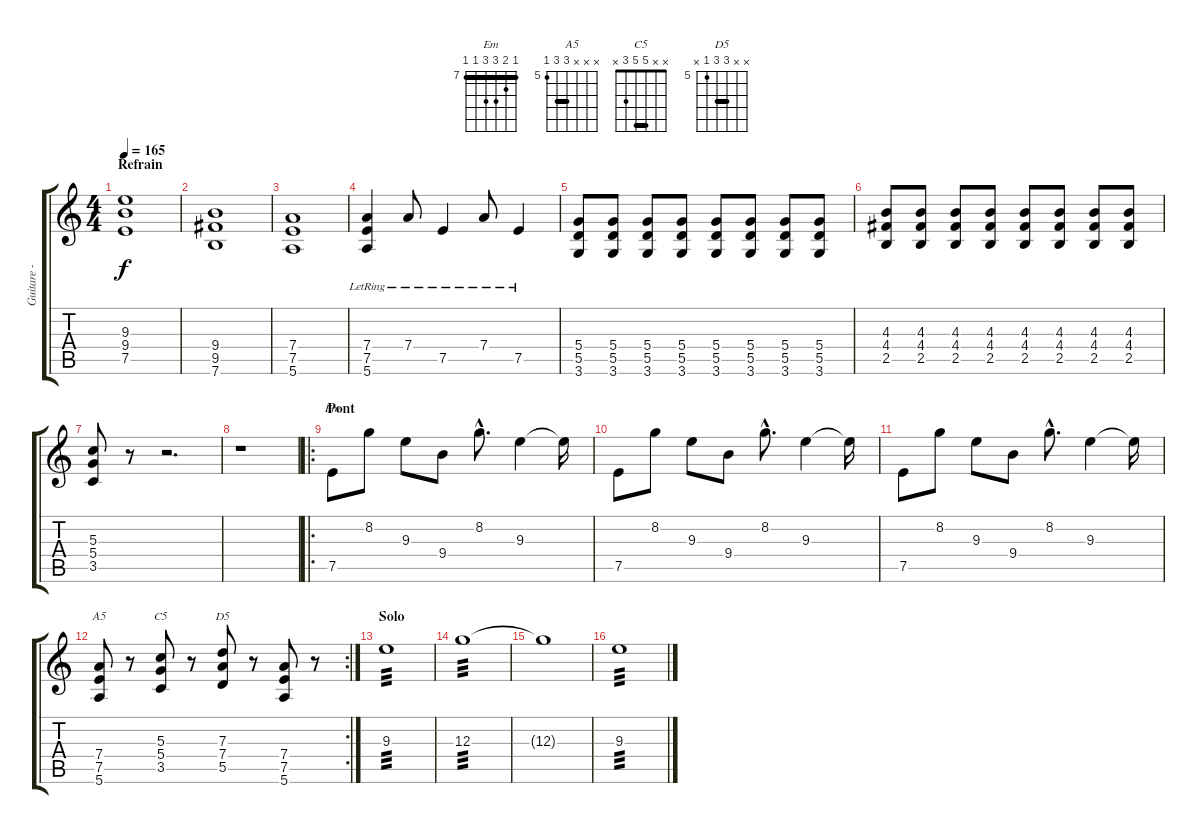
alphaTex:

\track ("Guitare - Bozo" "Guitare - ") {instrument electricguitarclean}
\staff {score tabs}
\tuning (E4 B3 G3 D3 A2 E2) {hide}
\chord ("Em" 7 8 9 9 7 7) {firstfret 7 barre 7}
\chord ("A5" x x x 7 7 5) {firstfret 5 barre 7}
\chord ("C5" x x 5 5 3 x) {barre 5}
\chord ("D5" x x 7 7 5 x) {firstfret 5 barre 7}
\ts (4 4)
\section ("" "Refrain")
\tempo 165
\clef g2
\ks c
(9.3 9.4 7.5).1{dy f} |
(9.4 9.5 7.6).1 |
(7.4 7.5 5.6).1 |
(7.4{lr} 7.5{lr} 5.6{lr}).4 7.4{lr}.8 7.5{lr}.4 7.4{lr}.8 7.5{lr}.4 |
(5.4 5.5 3.6).8 (5.4 5.5 3.6).8 (5.4 5.5 3.6).8 (5.4 5.5 3.6).8 (5.4 5.5 3.6).8 (5.4 5.5 3.6).8 (5.4 5.5 3.6).8 (5.4 5.5 3.6).8 |
(4.3 4.4 2.5).8 (4.3 4.4 2.5).8 (4.3 4.4 2.5).8 (4.3 4.4 2.5).8 (4.3 4.4 2.5).8 (4.3 4.4 2.5).8 (4.3 4.4 2.5).8 (4.3 4.4 2.5).8 |
(5.3 5.4 3.5).8 r.8 r.2{d} |
r.1 |
\ro
\section ("" "Pont")
7.5.8{ch "Em"} 8.2.8 9.3.8 9.4.8 8.2{hac}.8{d} 9.3.4 9.3{t}.16 |
7.5.8 8.2.8 9.3.8 9.4.8 8.2{hac}.8{d} 9.3.4 9.3{t}.16 |
7.5.8 8.2.8 9.3.8 9.4.8 8.2{hac}.8{d} 9.3.4 9.3{t}.16 |
\rc 2
(7.4 7.5 5.6).8{ch "A5"} r.8 (5.3 5.4 3.5).8{ch "C5"} r.8 (7.3 7.4 5.5).8{ch "D5"} r.8 (7.4 7.5 5.6).8 r.8 |
\section ("" "Solo")
9.3.1{tp 3} |
12.3.1{tp 3} |
12.3{t}.1 |
9.3.1{tp 3}
